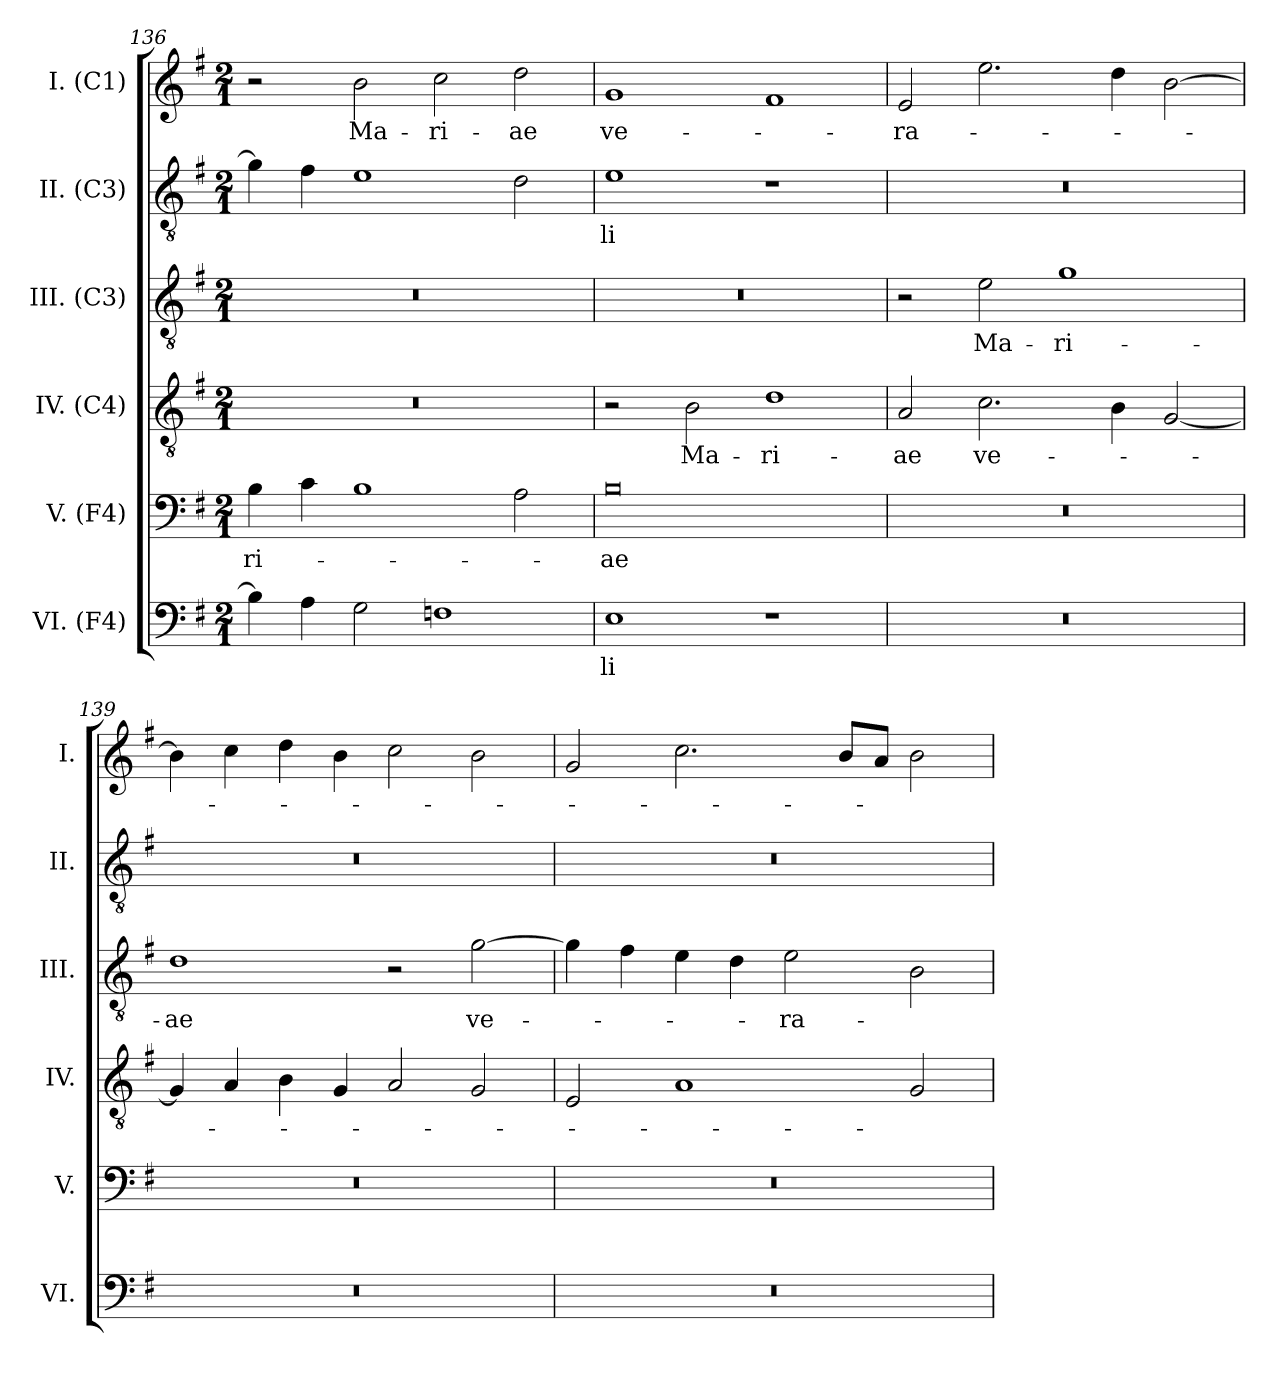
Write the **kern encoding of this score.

**kern	**text	**kern	**text	**kern	**text	**kern	**text	**kern	**text	**kern	**text
*part6	*part6	*part5	*part5	*part4	*part4	*part3	*part3	*part2	*part2	*part1	*part1
*staff6	*staff6	*staff5	*staff5	*staff4	*staff4	*staff3	*staff3	*staff2	*staff2	*staff1	*staff1
*I"VI. (F4)	*	*I"V. (F4)	*	*I"IV. (C4)	*	*I"III. (C3)	*	*I"II. (C3)	*	*I"I. (C1)	*
*I'VI.	*	*I'V.	*	*I'IV.	*	*I'III.	*	*I'II.	*	*I'I.	*
*clefF4	*	*clefF4	*	*clefGv2	*	*clefGv2	*	*clefGv2	*	*clefG2	*
*	*	*	*	*ITrd7c12	*	*ITrd7c12	*	*ITrd7c12	*	*	*
*k[f#]	*	*k[f#]	*	*k[f#]	*	*k[f#]	*	*k[f#]	*	*k[f#]	*
*G:	*	*G:	*	*G:	*	*G:	*	*G:	*	*G:	*
*M2/1	*	*M2/1	*	*M2/1	*	*M2/1	*	*M2/1	*	*M2/1	*
=136	=136	=136	=136	=136	=136	=136	=136	=136	=136	=136	=136
!	!	!	!LO:LY:b:color=#000000	!LO:N:vis=1	!	!LO:N:vis=1	!	!	!	!	!
4Bi\]	.	4Bi\	-ri-	0r	.	0r	.	4Gi\]	.	2r	.
4Ai\	.	4ci\	.	.	.	.	.	4F#i\	.	.	.
!	!	!	!	!	!	!	!	!	!	!	!LO:LY:b:color=#000000
2Gi\	.	1Bi	.	.	.	.	.	1Ei	.	2bi\	Ma-
!	!	!	!	!	!	!	!	!	!	!	!LO:LY:b:color=#000000
1Fi	.	.	.	.	.	.	.	.	.	2cci\	-ri-
!	!	!	!	!	!	!	!	!	!	!	!LO:LY:b:color=#000000
.	.	2Ai\	.	.	.	.	.	2Di\	.	2ddi\	-ae
=137	=137	=137	=137	=137	=137	=137	=137	=137	=137	=137	=137
!	!LO:LY:b:color=#000000	!	!	!	!	!	!	!	!	!	!
!	!	!	!LO:LY:b:color=#000000	!	!	!LO:N:vis=1	!	!	!	!	!
!	!	!	!	!	!	!	!	!	!LO:LY:b:color=#000000	!	!
!	!	!	!	!	!	!	!	!	!	!	!LO:LY:b:color=#000000
1Ei	-li	0Bi	-ae	2r	.	0r	.	1Ei	-li	1gi	ve-
!	!	!	!	!	!LO:LY:b:color=#000000	!	!	!	!	!	!
.	.	.	.	2BBi\	Ma-	.	.	.	.	.	.
!	!	!	!	!	!LO:LY:b:color=#000000	!	!	!	!	!	!
1r	.	.	.	1Di	-ri-	.	.	1r	.	1f#i	.
!!LO:PB:g=z
=138	=138	=138	=138	=138	=138	=138	=138	=138	=138	=138	=138
!LO:N:vis=1	!	!LO:N:vis=1	!	!	!	!	!	!	!	!	!
!	!	!	!	!	!LO:LY:b:color=#000000	!	!	!LO:N:vis=1	!	!	!
!	!	!	!	!	!	!	!	!	!	!	!LO:LY:b:color=#000000
0r	.	0r	.	2AAi/	-ae	2r	.	0r	.	2ei/	-ra-
!	!	!	!	!	!LO:LY:b:color=#000000	!	!	!	!	!	!
!	!	!	!	!	!	!	!LO:LY:b:color=#000000	!	!	!	!
.	.	.	.	2.Ci\	ve-	2Ei\	Ma-	.	.	2.eei\	.
!	!	!	!	!	!	!	!LO:LY:b:color=#000000	!	!	!	!
.	.	.	.	.	.	1Gi	-ri-	.	.	.	.
.	.	.	.	4BBi\	.	.	.	.	.	4ddi\	.
.	.	.	.	[2GGi/	.	.	.	.	.	[2bi\	.
=139	=139	=139	=139	=139	=139	=139	=139	=139	=139	=139	=139
!LO:N:vis=1	!	!LO:N:vis=1	!	!	!	!	!	!	!	!	!
!	!	!	!	!	!	!	!LO:LY:b:color=#000000	!LO:N:vis=1	!	!	!
0r	.	0r	.	4GGi/]	.	1Di	-ae	0r	.	4bi\]	.
.	.	.	.	4AAi/	.	.	.	.	.	4cci\	.
.	.	.	.	4BBi\	.	.	.	.	.	4ddi\	.
.	.	.	.	4GGi/	.	.	.	.	.	4bi\	.
.	.	.	.	2AAi/	.	2r	.	.	.	2cci\	.
!	!	!	!	!	!	!	!LO:LY:b:color=#000000	!	!	!	!
.	.	.	.	2GGi/	.	[2Gi\	ve-	.	.	2bi\	.
=140	=140	=140	=140	=140	=140	=140	=140	=140	=140	=140	=140
!LO:N:vis=1	!	!LO:N:vis=1	!	!	!	!	!	!LO:N:vis=1	!	!	!
0r	.	0r	.	2EEi/	.	4Gi\]	.	0r	.	2gi/	.
.	.	.	.	.	.	4F#i\	.	.	.	.	.
.	.	.	.	1AAi	.	4Ei\	.	.	.	2.cci\	.
.	.	.	.	.	.	4Di\	.	.	.	.	.
!	!	!	!	!	!	!	!LO:LY:b:color=#000000	!	!	!	!
.	.	.	.	.	.	2Ei\	-ra-	.	.	.	.
.	.	.	.	.	.	.	.	.	.	8bi/L	.
.	.	.	.	.	.	.	.	.	.	8ai/J	.
.	.	.	.	2GGi/	.	2BBi\	.	.	.	2bi\	.
=	=	=	=	=	=	=	=	=	=	=	=
*-	*-	*-	*-	*-	*-	*-	*-	*-	*-	*-	*-
